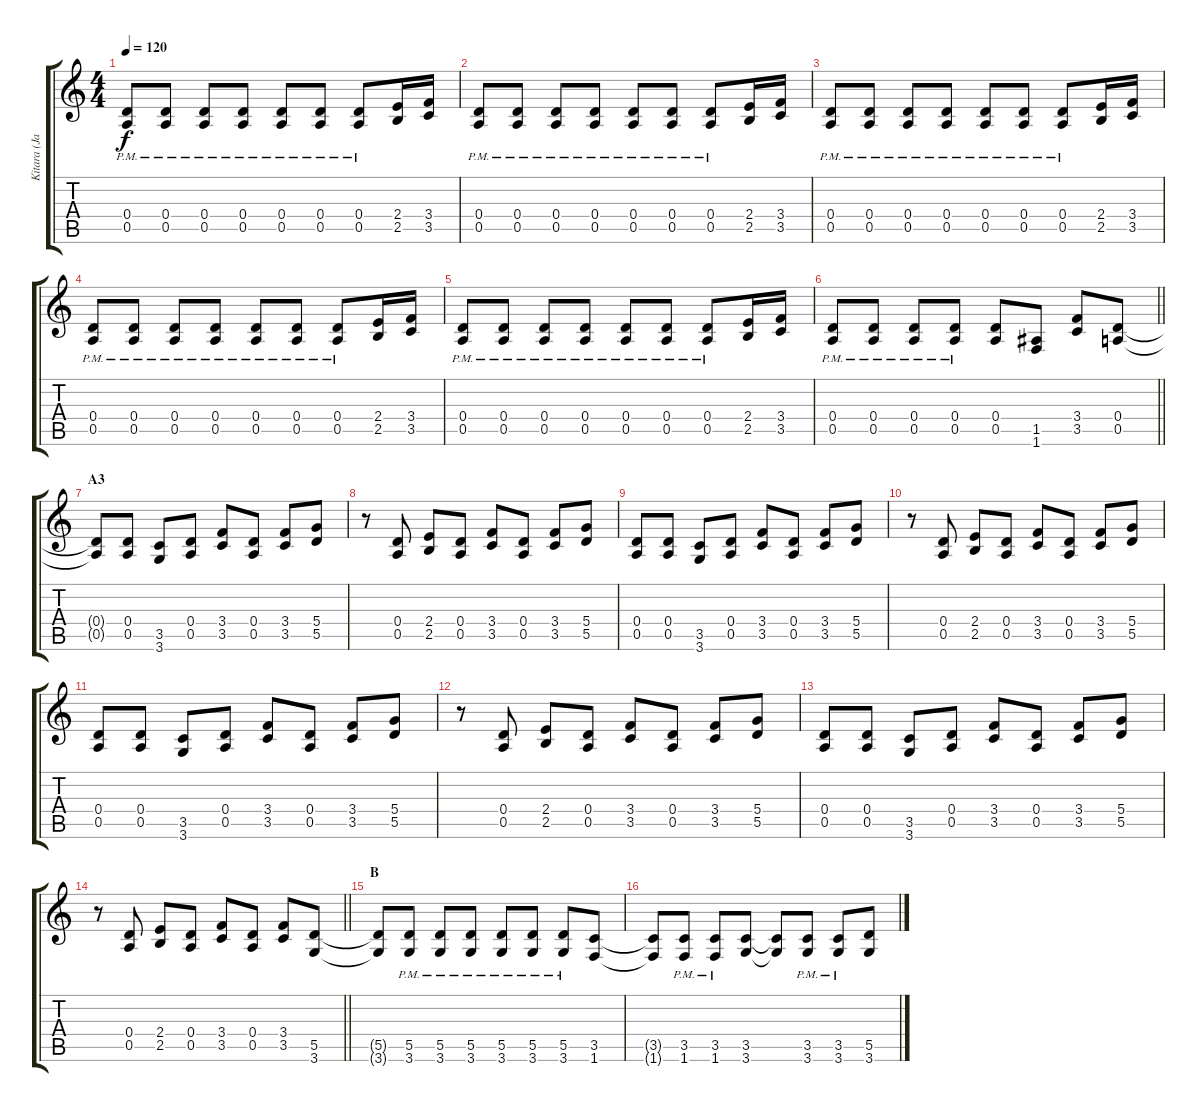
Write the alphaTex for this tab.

\track ("Kitara (Jari Huttunen)" "Kitara (Ja") {instrument distortionguitar}
\staff {score tabs}
\tuning (E4 B3 G3 D3 A2 E2) {hide}
\ts (4 4)
\tempo 120
\clef g2
\ks c
(0.4{pm} 0.5{pm}).8{dy f} (0.4{pm} 0.5{pm}).8 (0.4{pm} 0.5{pm}).8 (0.4{pm} 0.5{pm}).8 (0.4{pm} 0.5{pm}).8 (0.4{pm} 0.5{pm}).8 (0.4{pm} 0.5{pm}).8 (2.4 2.5).16 (3.4 3.5).16 |
(0.4{pm} 0.5{pm}).8 (0.4{pm} 0.5{pm}).8 (0.4{pm} 0.5{pm}).8 (0.4{pm} 0.5{pm}).8 (0.4{pm} 0.5{pm}).8 (0.4{pm} 0.5{pm}).8 (0.4{pm} 0.5{pm}).8 (2.4 2.5).16 (3.4 3.5).16 |
(0.4{pm} 0.5{pm}).8 (0.4{pm} 0.5{pm}).8 (0.4{pm} 0.5{pm}).8 (0.4{pm} 0.5{pm}).8 (0.4{pm} 0.5{pm}).8 (0.4{pm} 0.5{pm}).8 (0.4{pm} 0.5{pm}).8 (2.4 2.5).16 (3.4 3.5).16 |
(0.4{pm} 0.5{pm}).8 (0.4{pm} 0.5{pm}).8 (0.4{pm} 0.5{pm}).8 (0.4{pm} 0.5{pm}).8 (0.4{pm} 0.5{pm}).8 (0.4{pm} 0.5{pm}).8 (0.4{pm} 0.5{pm}).8 (2.4 2.5).16 (3.4 3.5).16 |
(0.4{pm} 0.5{pm}).8 (0.4{pm} 0.5{pm}).8 (0.4{pm} 0.5{pm}).8 (0.4{pm} 0.5{pm}).8 (0.4{pm} 0.5{pm}).8 (0.4{pm} 0.5{pm}).8 (0.4{pm} 0.5{pm}).8 (2.4 2.5).16 (3.4 3.5).16 |
\barLineRight lightlight
(0.4{pm} 0.5{pm}).8 (0.4{pm} 0.5{pm}).8 (0.4{pm} 0.5{pm}).8 (0.4{pm} 0.5{pm}).8 (0.4 0.5).8 (1.5 1.6).8 (3.4 3.5).8 (0.4 0.5).8 |
\section ("" "A3")
(0.4{t} 0.5{t}).8 (0.4 0.5).8 (3.5 3.6).8 (0.4 0.5).8 (3.4 3.5).8 (0.4 0.5).8 (3.4 3.5).8 (5.4 5.5).8 |
r.8 (0.4 0.5).8 (2.4 2.5).8 (0.4 0.5).8 (3.4 3.5).8 (0.4 0.5).8 (3.4 3.5).8 (5.4 5.5).8 |
(0.4 0.5).8 (0.4 0.5).8 (3.5 3.6).8 (0.4 0.5).8 (3.4 3.5).8 (0.4 0.5).8 (3.4 3.5).8 (5.4 5.5).8 |
r.8 (0.4 0.5).8 (2.4 2.5).8 (0.4 0.5).8 (3.4 3.5).8 (0.4 0.5).8 (3.4 3.5).8 (5.4 5.5).8 |
(0.4 0.5).8 (0.4 0.5).8 (3.5 3.6).8 (0.4 0.5).8 (3.4 3.5).8 (0.4 0.5).8 (3.4 3.5).8 (5.4 5.5).8 |
r.8 (0.4 0.5).8 (2.4 2.5).8 (0.4 0.5).8 (3.4 3.5).8 (0.4 0.5).8 (3.4 3.5).8 (5.4 5.5).8 |
(0.4 0.5).8 (0.4 0.5).8 (3.5 3.6).8 (0.4 0.5).8 (3.4 3.5).8 (0.4 0.5).8 (3.4 3.5).8 (5.4 5.5).8 |
\barLineRight lightlight
r.8 (0.4 0.5).8 (2.4 2.5).8 (0.4 0.5).8 (3.4 3.5).8 (0.4 0.5).8 (3.4 3.5).8 (5.5 3.6).8 |
\section ("" "B")
(5.5{t} 3.6{t}).8 (5.5{pm} 3.6{pm}).8 (5.5{pm} 3.6{pm}).8 (5.5{pm} 3.6{pm}).8 (5.5{pm} 3.6{pm}).8 (5.5{pm} 3.6{pm}).8 (5.5{pm} 3.6{pm}).8 (3.5 1.6).8 |
(3.5{t} 1.6{t}).8 (3.5{pm} 1.6{pm}).8 (3.5{pm} 1.6{pm}).8 (3.5 3.6).8 (3.5{t} 3.6{t}).8 (3.5{pm} 3.6{pm}).8 (3.5{pm} 3.6{pm}).8 (5.5 3.6).8
